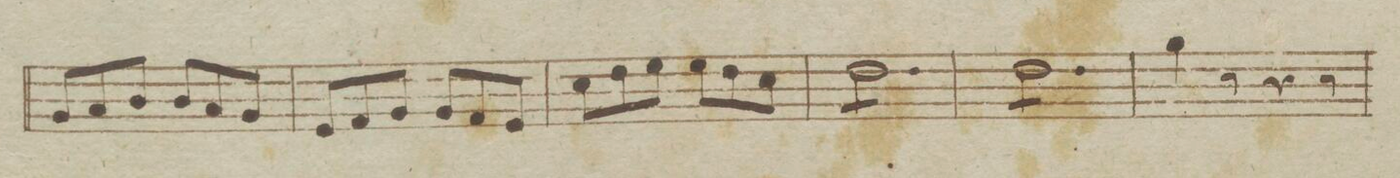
**kern	**dynam
*I"Fagotto Primo.	*
*clefF4	*
*k[fnb-e-]	*
*met(c)	*
*M6/8	*
8BB-/L	.
8C/	.
8D/J	.
8D/L	.
8C/	.
8BB-/J	.
=207	=207
8GG/L	.
8AA/	.
8BB-/J	.
8BB-/L	.
8AA/	.
8GG/J	.
=208	=208
8E-\L	.
8F\	.
8G\J	.
8G\L	.
8F\	.
8E-\J	.
=209	=209
*tremolo	*
8F\L	.
8F\	.
8F\	.
8F\	.
8F\	.
8F\J	.
=210	=210
8F\L	.
8F\	.
8F\	.
8F\	.
8F\	.
8F\J	.
*Xtremolo	*
=211	=211
4B-\	.
8r	.
4r	.
8r	.
=212	=212
*-	*-
